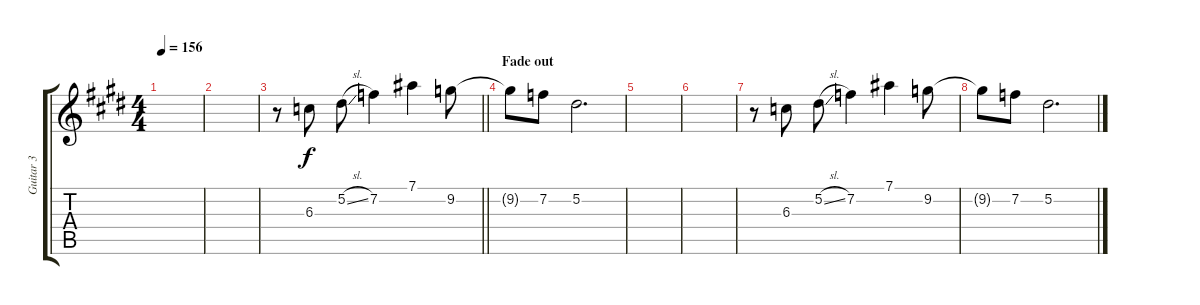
\track ("Guitar 3" "Guitar 3") {instrument distortionguitar}
\staff {score tabs}
\tuning (Eb4 Bb3 Gb3 Db3 Ab2 Eb2) {hide}
\ts (4 4)
\tempo 156
\clef g2
\ks c#minor
|
\ks e
|
\barLineRight lightlight
\ks c#minor
r.8 6.3.8 5.2{sl}.8 7.2.4 7.1.4 9.2.8 |
\section ("" "Fade out")
9.2{t}.8 7.2.8 5.2.2{d} |
|
\ks e
|
\ks c#minor
r.8 6.3.8 5.2{sl}.8 7.2.4 7.1.4 9.2.8 |
9.2{t}.8 7.2.8 5.2.2{d}
